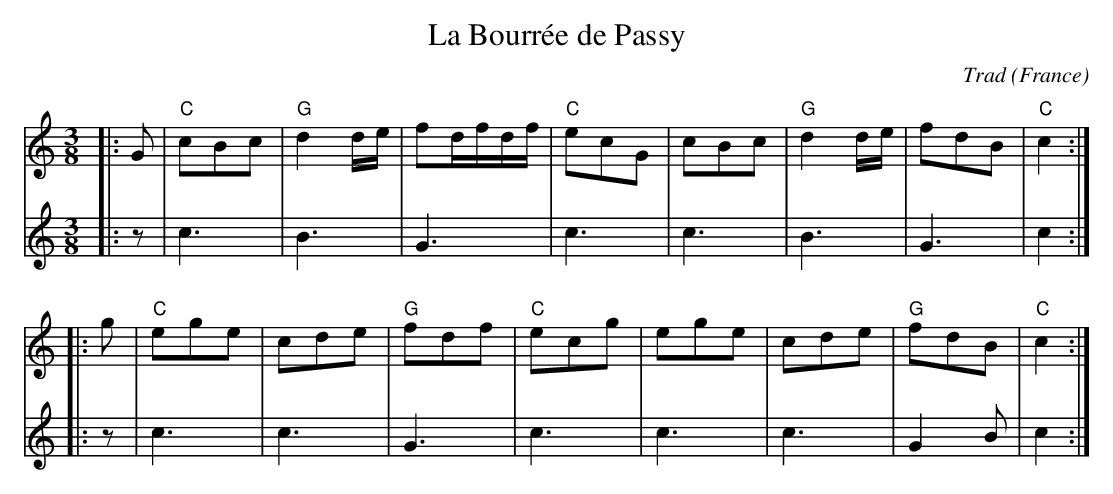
X:1
T:La Bourrée de Passy
C:Trad
L:1/8
M:3/8
O:France
K:C
[V:1]|:G | "C" cBc | "G" d2 d/2e/2 | fd/2f/2d/2f/2 | "C" ecG |cBc | "G" d2 d/2e/2 | fdB | "C" c2 :|!
[V:2]|:z|c3|B3|G3|c3|c3|B3|G3|c2:|
[V:1]|: g | "C" ege | cde | "G" fdf | "C" ecg |ege | cde | "G" fdB | "C" c2 :|
[V:2]|:z|c3|c3|G3|c3|c3|c3|G2B|c2:|
